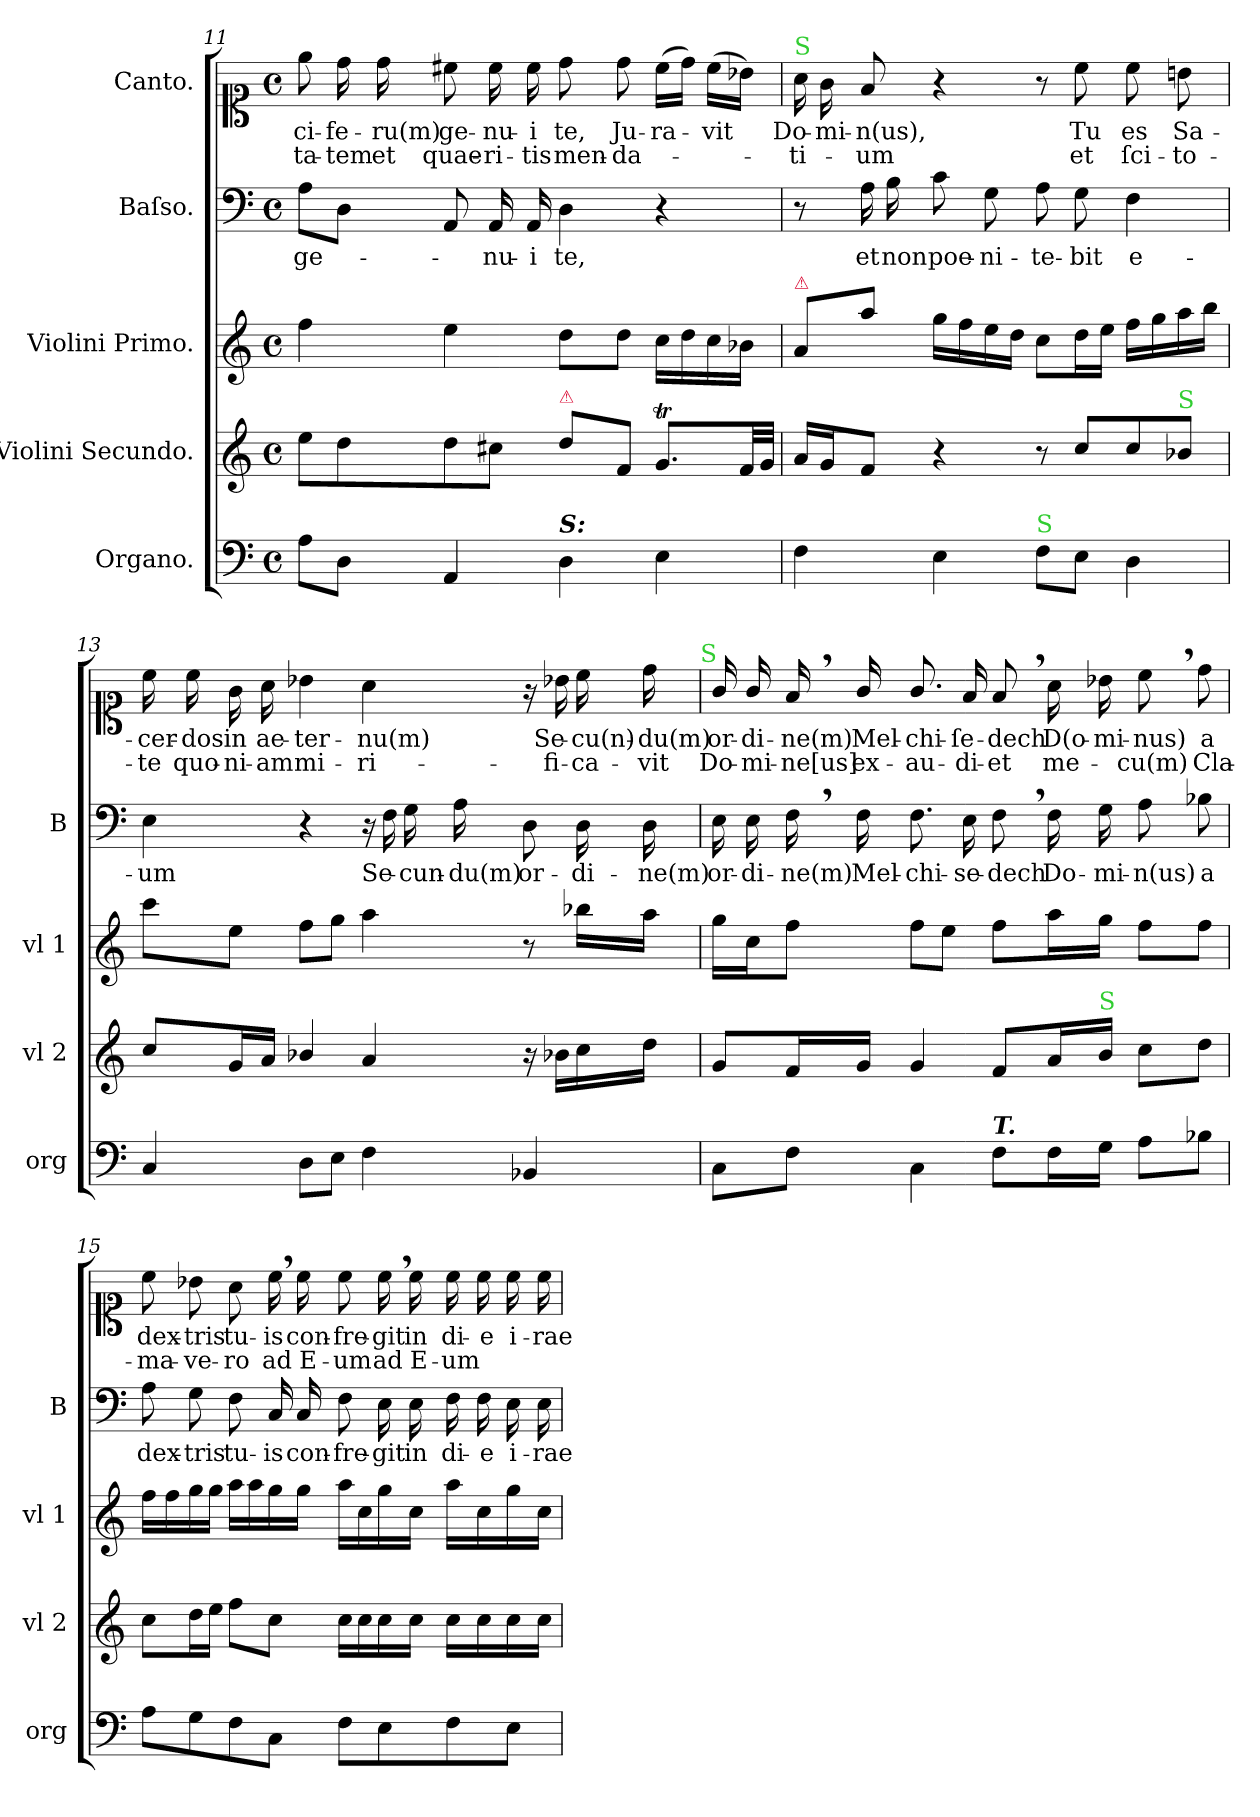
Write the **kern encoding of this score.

**kern	**kern	**kern	**kern	**text	**kern	**text	**text
*part5	*part4	*part3	*part2	*part2	*part1	*part1	*part1
*staff5	*staff4	*staff3	*staff2	*staff2	*staff1	*staff1	*staff1
*I"Organo.	*I"Violini Secundo.	*I"Violini Primo.	*I"Baſso.	*	*I"Canto.	*	*
*I'org	*I'vl 2	*I'vl 1	*I'B	*	*	*	*
*clefF4	*clefG2	*clefG2	*clefF4	*	*clefC1	*	*
*k[]	*k[]	*k[]	*k[]	*	*k[]	*	*
*M4/4	*M4/4	*M4/4	*M4/4	*	*M4/4	*	*
*met(c)	*met(c)	*met(c)	*met(c)	*	*met(c)	*	*
=11	=11	=11	=11	=11	=11	=11	=11
8A\L	8ee\L	4ff\	8A\L	ge-	8ee\	-ci-	-ta-
8D\J	8dd\	.	8D\J	.	16dd\	-fe-	-tem
.	.	.	.	.	16dd\	-ru(m)	et
4AA/	8dd\	4ee\	8AA/	.	8cc#X\	ge-	quae-
.	8cc#X\J	.	16AA/	-nu-	16cc#\	-nu-	-ri-
.	.	.	16AA/	-i	16cc#\	-i	-tis
!	!LO:TX:a:color=crimson:t=⚠	!	!	!	!	!	!
!LO:TX:a:Bi:t=S&colon;	!	!	!	!	!	!	!
4D\	8dd\L	8dd\L	4D\	te,	8dd\	te,	men-
.	8f/J	8dd\J	.	.	8dd\	Ju-	-da-
4E\	8.gT/L	16cc\LL	4r	.	(>16cc#\LL	-ra-	.
.	.	16dd\	.	.	16dd\JJ)	.	.
.	.	16cc\	.	.	(>16cc#\LL	-vit	.
.	32f/LL	16b-X\JJ	.	.	16b-X\JJ)	.	.
.	32g/JJJ	.	.	.	.	.	.
=12	=12	=12	=12	=12	=12	=12	=12
!	!	!	!	!	!LO:TX:a:color=limegreen:t=S	!	!
!	!	!LO:TX:a:color=crimson:t=⚠	!	!	!	!	!
4F\	16a/LL	8a/L	8r	.	16a\	Do-	-ti-
.	16g/J	.	.	.	16g\	-mi-	.
.	8f/J	8aa\J	16A\	et	8f/	-n(us),	-um
.	.	.	16B\	non	.	.	.
4E\	4r	16gg\LL	8c\	poe-	4r	.	.
.	.	16ff\	.	.	.	.	.
.	.	16ee\	8G\	-ni-	.	.	.
.	.	16dd\JJ	.	.	.	.	.
!LO:TX:a:color=limegreen:t=S	!	!	!	!	!	!	!
8F\L	8r	8cc\L	8A\	-te-	8r	.	.
8E\J	8cc/L	16dd\L	8G\	-bit	8cc\	Tu	et
.	.	16ee\JJ	.	.	.	.	.
4D\	8cc/	16ff\LL	4F\	e-	8cc\	es	ſci-
.	.	16gg\	.	.	.	.	.
!	!LO:TX:a:color=limegreen:t=S	!	!	!	!	!	!
.	8b-X/J	16aa\	.	.	8bn\	Sa-	-to-
.	.	16bb\JJ	.	.	.	.	.
=13	=13	=13	=13	=13	=13	=13	=13
4C/	8cc/L	8ccc\L	4E\	-um	16cc\	-cer-	-te
.	.	.	.	.	16cc\	-dos	quo-
.	16g/L	8ee\J	.	.	16g\	in	-ni-
.	16a/JJ	.	.	.	16a\	ae-	-am
8D\L	4b-X/	8ff\L	4r	.	4b-X\	-ter-	mi-
8E\J	.	8gg\J	.	.	.	.	.
4F\	4a/	4aa\	16r	.	4a\	-nu(m)	-ri-
.	.	.	16F\	Se-	.	.	.
.	.	.	16G\	-cun-	.	.	.
.	.	.	16A\	-du(m)	.	.	.
4BB-X/	16r	8r	8D\	or-	16r	.	.
.	16b-X\LL	.	.	.	16b-X\	Se-	-fi-
.	16cc\	16bb-X\LL	16D\	-di-	16cc\	-cu(n)-	-ca-
.	16dd\JJ	16aa\JJ	16D\	-ne(m)	16dd\	-du(m)	-vit
!	!	!	!	!	!LO:TX:a:color=limegreen:t=S	!	!
=14	=14	=14	=14	=14	=14	=14	=14
8C\L	8g/L	16gg\LL	16E\	or-	16g/	or-	Do-
.	.	16cc\J	16E\	-di-	16g/	-di-	-mi-
8F\J	16f/L	8ff\J	16F,\	-ne(m)	16f,/	-ne(m)	-ne[us]
.	16g/JJ	.	16F\	Mel-	16g/	Mel-	ex-
4C\	4g/	8ff\L	8.F\	-chi-	8.g/	-chi-	-au-
.	.	8ee\J	.	.	.	.	.
.	.	.	16E\	-se-	16f/	-ſe-	-di-
!LO:TX:a:Bi:t=T.	!	!	!	!	!	!	!
8F\L	8f/L	8ff\L	8F,\	-dech	8f,/	-dech	-et
16F\L	16a/L	16aa\L	16F\	Do-	16a\	D(o-	me-
!	!LO:TX:a:color=limegreen:t=S	!	!	!	!	!	!
16G\JJ	16b/JJ	16gg\JJ	16G\	-mi-	16b-X\	-mi-	.
8A\L	8cc\L	8ff\L	8A\	-n(us)	8cc,\	-nus)	-cu(m)
8B-X\J	8dd\J	8ff\J	8B-X\	a	8dd\	a	Cla-
=15	=15	=15	=15	=15	=15	=15	=15
8A\L	8cc\L	16ff\LL	8A\	dex-	8cc\	dex-	-ma-
.	.	16ff\	.	.	.	.	.
8G\	16dd\L	16gg\	8G\	-tris	8b-X\	-tris	-ve-
.	16ee\JJ	16gg\JJ	.	.	.	.	.
8F\	8ff\L	16aa\LL	8F\	tu-	8a\	tu-	-ro
.	.	16aa\	.	.	.	.	.
8C\J	8cc\J	16gg\	16C/	-is	16cc,\	-is	ad
.	.	16gg\JJ	16C/	con-	16cc\	con-	E-
8F\L	16cc\LL	16aa\LL	8F\	-fre-	8cc\	-fre-	-um
.	16cc\	16cc\	.	.	.	.	.
8E\	16cc\	16gg\	16E\	-git	16cc,\	-git	ad
.	16cc\JJ	16cc\JJ	16E\	in	16cc\	in	E-
8F\	16cc\LL	16aa\LL	16F\	di-	16cc\	di-	-um
.	16cc\	16cc\	16F\	-e	16cc\	-e	.
8E\J	16cc\	16gg\	16E\	i-	16cc\	i-	.
.	16cc\JJ	16cc\JJ	16E\	-rae	16cc\	-rae	.
=	=	=	=	=	=	=	=
*-	*-	*-	*-	*-	*-	*-	*-
